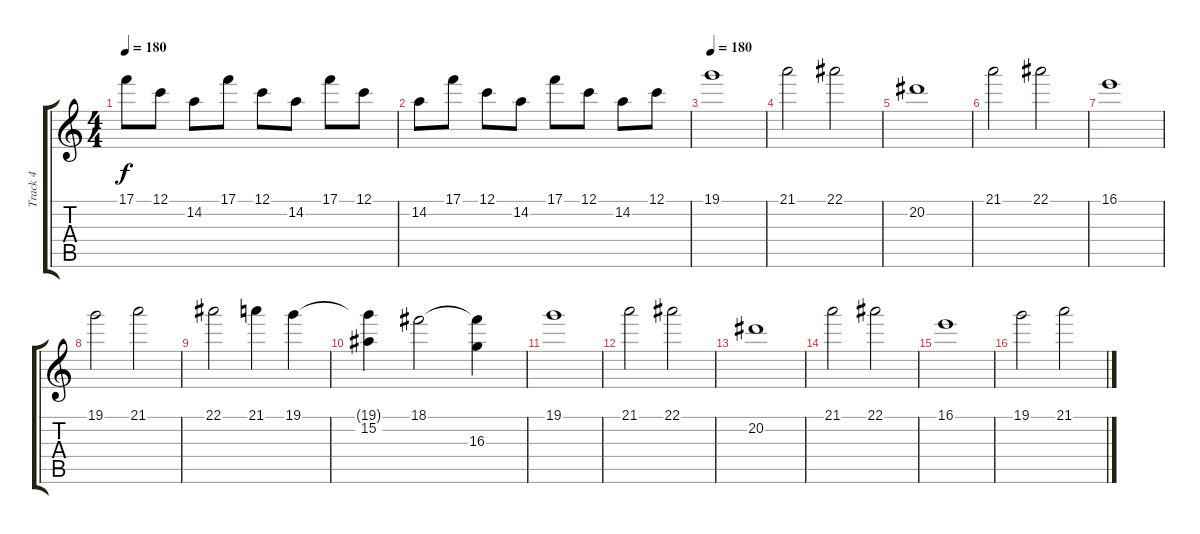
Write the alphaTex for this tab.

\track ("Track 4" "Track 4") {instrument distortionguitar}
\staff {score tabs}
\tuning (C4 G3 Eb3 Bb2 F2 C2) {hide}
\ts (4 4)
\tempo 180
\clef g2
\ks c
17.1.8{dy f} 12.1.8 14.2.8 17.1.8 12.1.8 14.2.8 17.1.8 12.1.8 |
14.2.8 17.1.8 12.1.8 14.2.8 17.1.8 12.1.8 14.2.8 12.1.8 |
\tempo 180
19.1.1 |
21.1.2 22.1.2 |
20.2.1 |
21.1.2 22.1.2 |
16.1.1 |
19.1.2 21.1.2 |
22.1.2 21.1.4 19.1.4 |
(19.1{t} 15.2).4 18.1.2 (18.1{t} 16.3).4 |
19.1.1 |
21.1.2 22.1.2 |
20.2.1 |
21.1.2 22.1.2 |
16.1.1 |
19.1.2 21.1.2
